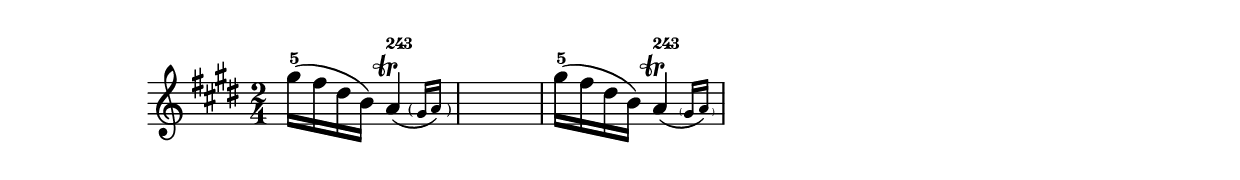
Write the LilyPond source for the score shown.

\version "2.15.36"

\score {

    \new Staff = "Staff_pfUpper" { 
      \relative c'' {

        \clef treble
        \key e \major
        \time 2/4

          % Comment mettre des parenthèses pour les 2 notes de terminaison?
          gis'16^5( fis dis b) \afterGrace a4^\markup { \musicglyph #"scripts.trill" }^\markup { \finger "243" }_( { <gis-\tweak #'extra-offset #'(-1.0 . -3.9)  -\tweak #'text #"(" -0 >16[ \set fingeringOrientations = #'(right) < a-\tweak #'extra-offset #'(-0.0 . -0.1) -\tweak #'text #")" -0 >]) } |
	  s2 |

         gis'16^5( fis dis b) \afterGrace a4^\markup { \musicglyph #"scripts.trill" }^\markup { \finger "243" }_( { \once \override ParenthesesItem #'padding = #1.0 \once \override ParenthesesItem #'extra-offset = #'(0.8 . 0.2) \parenthesize gis16[ a)] } |

      }

    } % fin de Staff upper

} % fin de score

